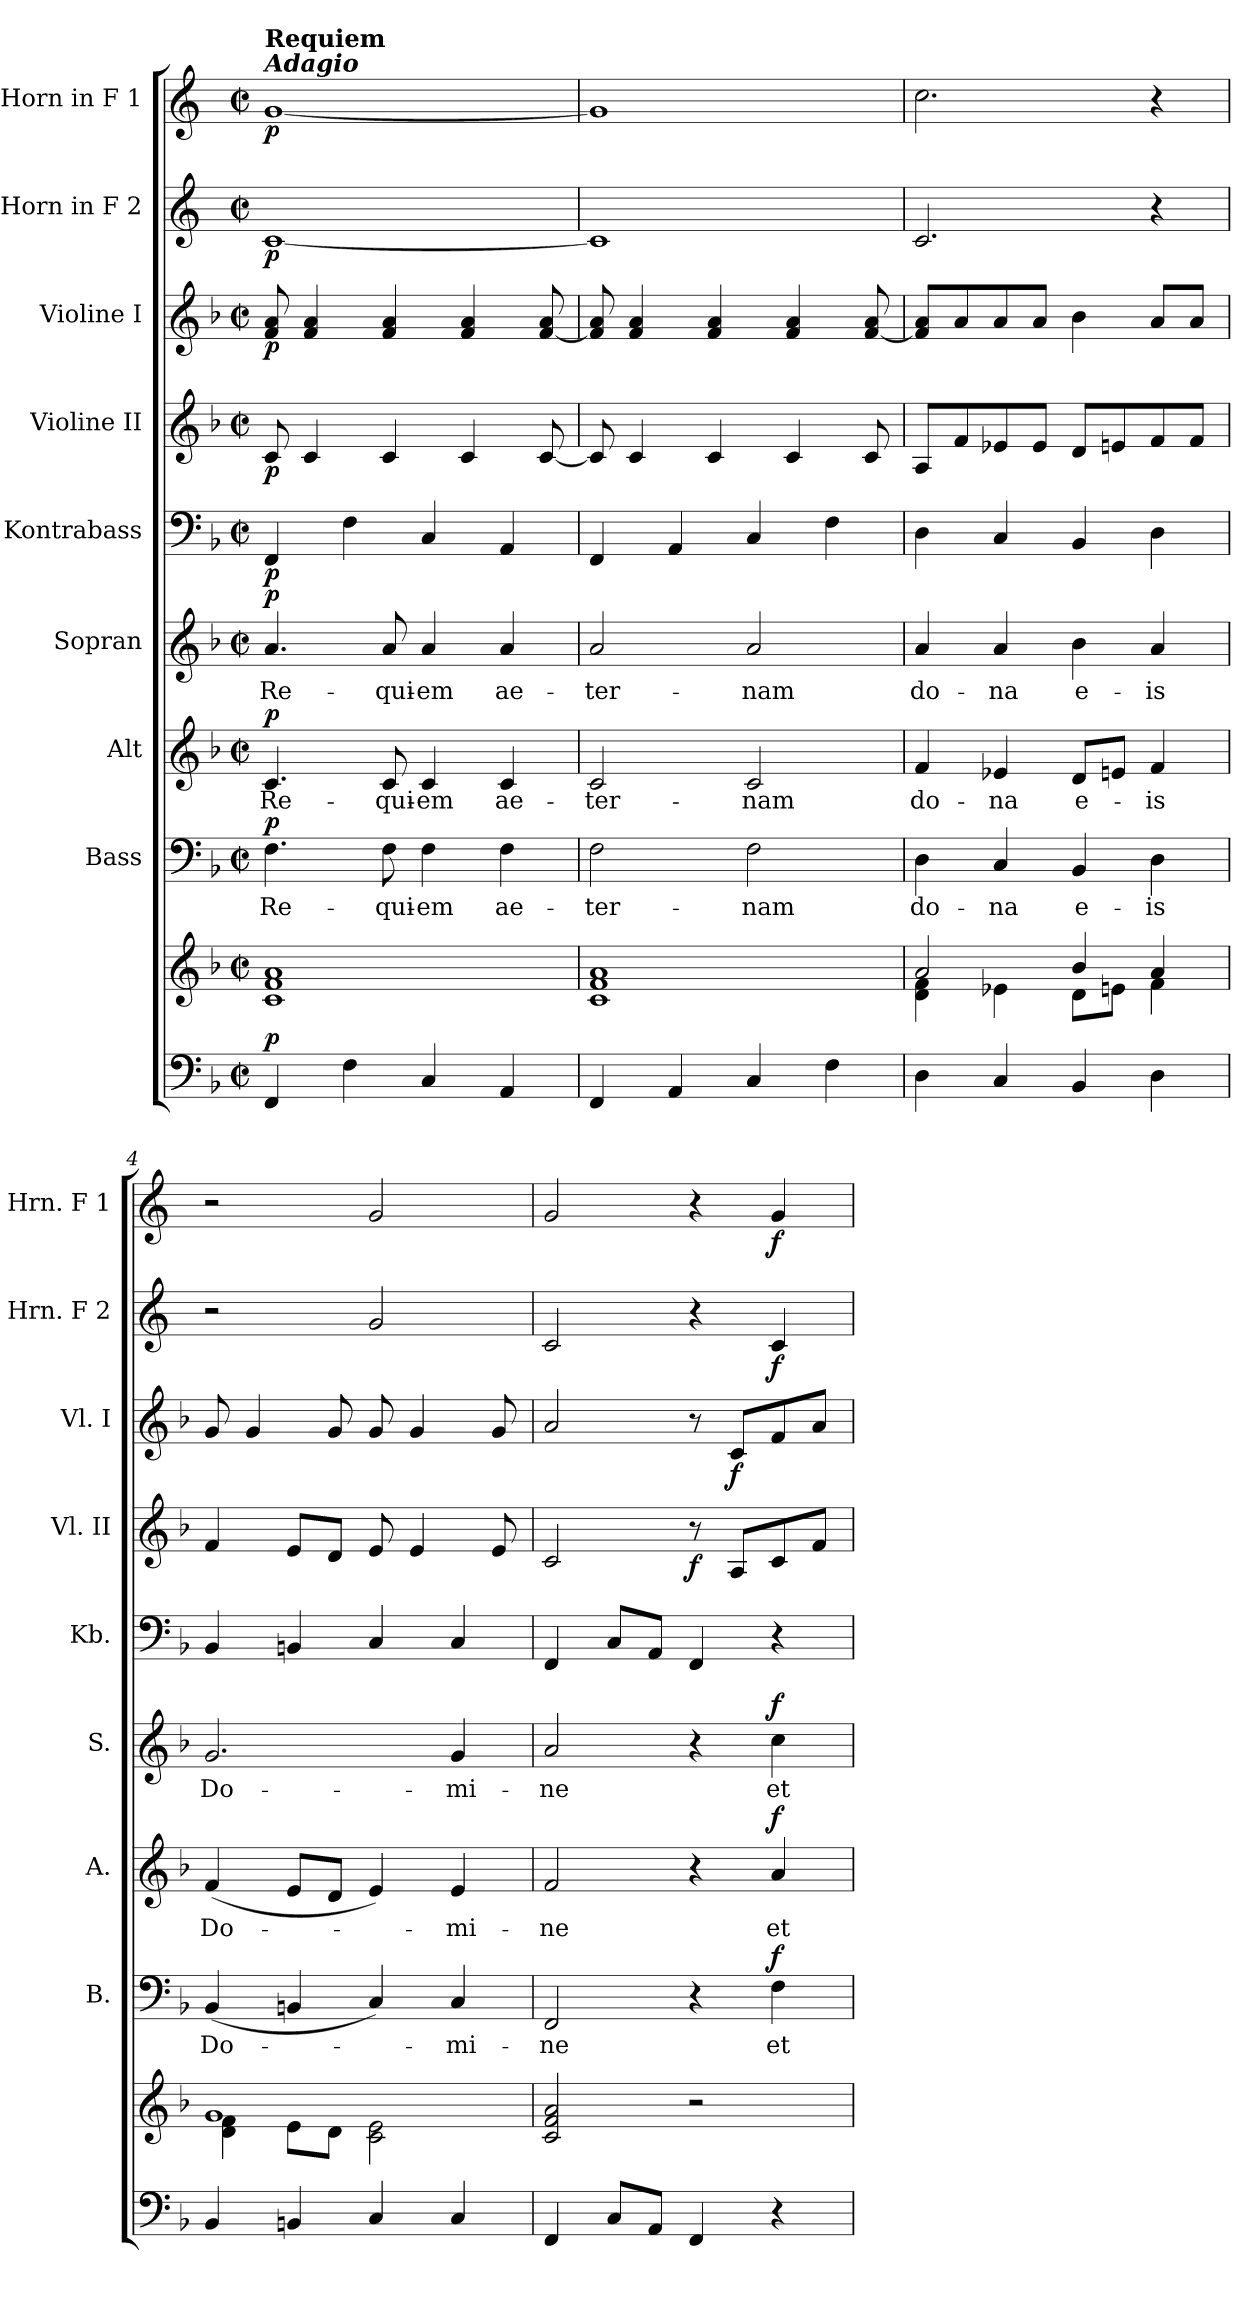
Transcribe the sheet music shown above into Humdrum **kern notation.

**kern	**kern	**dynam	**kern	**text	**dynam	**kern	**text	**dynam	**kern	**text	**dynam	**kern	**dynam	**kern	**dynam	**kern	**dynam	**kern	**dynam	**kern	**dynam
*part9	*part9	*part9	*part8	*part8	*part8	*part7	*part7	*part7	*part6	*part6	*part6	*part5	*part5	*part4	*part4	*part3	*part3	*part2	*part2	*part1	*part1
*staff10	*staff9	*staff9/10	*staff8	*staff8	*staff8	*staff7	*staff7	*staff7	*staff6	*staff6	*staff6	*staff5	*staff5	*staff4	*staff4	*staff3	*staff3	*staff2	*staff2	*staff1	*staff1
*	*	*	*I"Bass	*	*	*I"Alt	*	*	*I"Sopran	*	*	*I"Kontrabass	*	*I"Violine II	*	*I"Violine I	*	*I"Horn in F 2	*	*I"Horn in F 1	*
*	*	*	*I'B.	*	*	*I'A.	*	*	*I'S.	*	*	*I'Kb.	*	*I'Vl. II	*	*I'Vl. I	*	*I'Hrn. F 2	*	*I'Hrn. F 1	*
*clefF4	*clefG2	*	*clefF4	*	*	*clefG2	*	*	*clefG2	*	*	*clefF4	*	*clefG2	*	*clefG2	*	*clefG2	*	*clefG2	*
*	*	*	*	*	*	*	*	*	*	*	*	*ITrd7c12	*	*	*	*	*	*ITrd4c7	*	*ITrd4c7	*
*k[b-]	*k[b-]	*	*k[b-]	*	*	*k[b-]	*	*	*k[b-]	*	*	*k[b-]	*	*k[b-]	*	*k[b-]	*	*k[b-]	*	*k[b-]	*
*F:	*F:	*	*F:	*	*	*F:	*	*	*F:	*	*	*F:	*	*F:	*	*F:	*	*F:	*	*F:	*
*M2/2	*M2/2	*	*M2/2	*	*	*M2/2	*	*	*M2/2	*	*	*M2/2	*	*M2/2	*	*M2/2	*	*M2/2	*	*M2/2	*
*met(c|)	*met(c|)	*	*met(c|)	*	*	*met(c|)	*	*	*met(c|)	*	*	*met(c|)	*	*met(c|)	*	*met(c|)	*	*met(c|)	*	*met(c|)	*
=1	=1	=1	=1	=1	=1	=1	=1	=1	=1	=1	=1	=1	=1	=1	=1	=1	=1	=1	=1	=1	=1
!	!	!	!	!	!	!	!	!	!	!	!	!	!	!	!	!	!	!	!	!LO:TX:a:Bi:t=Adagio	!
!	!	!	!	!	!	!	!	!	!	!	!	!	!	!	!	!	!	!	!	!LO:TX:a:B:t=Requiem	!
!	!	!LO:DY:a=2	!	!LO:LY:b	!LO:DY:a	!	!LO:LY:b	!LO:DY:a	!	!LO:LY:b	!LO:DY:a	!	!LO:DY:b	!	!LO:DY:b	!	!LO:DY:b	!	!LO:DY:b	!	!LO:DY:b
4FF/	1c 1f 1a	p	4.F\	Re-	p	4.c/	Re-	p	4.a/	Re-	p	4FFF/	p	8c/	p	8f/ 8a/	p	[1F	p	[1c	p
.	.	.	.	.	.	.	.	.	.	.	.	.	.	4c/	.	4f/ 4a/	.	.	.	.	.
4F\	.	.	.	.	.	.	.	.	.	.	.	4FF\	.	.	.	.	.	.	.	.	.
!	!	!	!	!LO:LY:b	!	!	!LO:LY:b	!	!	!LO:LY:b	!	!	!	!	!	!	!	!	!	!	!
.	.	.	8F\	-qui-	.	8c/	-qui-	.	8a/	-qui-	.	.	.	4c/	.	4f/ 4a/	.	.	.	.	.
!	!	!	!	!LO:LY:b	!	!	!LO:LY:b	!	!	!LO:LY:b	!	!	!	!	!	!	!	!	!	!	!
4C/	.	.	4F\	-em	.	4c/	-em	.	4a/	-em	.	4CC/	.	.	.	.	.	.	.	.	.
.	.	.	.	.	.	.	.	.	.	.	.	.	.	4c/	.	4f/ 4a/	.	.	.	.	.
!	!	!	!	!LO:LY:b	!	!	!LO:LY:b	!	!	!LO:LY:b	!	!	!	!	!	!	!	!	!	!	!
4AA/	.	.	4F\	ae-	.	4c/	ae-	.	4a/	ae-	.	4AAA/	.	.	.	.	.	.	.	.	.
.	.	.	.	.	.	.	.	.	.	.	.	.	.	[8c/	.	[8f/ 8a/	.	.	.	.	.
=2	=2	=2	=2	=2	=2	=2	=2	=2	=2	=2	=2	=2	=2	=2	=2	=2	=2	=2	=2	=2	=2
!	!	!	!	!LO:LY:b	!	!	!LO:LY:b	!	!	!LO:LY:b	!	!	!	!	!	!	!	!	!	!	!
4FF/	1c 1f 1a	.	2F\	-ter-	.	2c/	-ter-	.	2a/	-ter-	.	4FFF/	.	8c/]	.	8f/] 8a/	.	1F]	.	1c]	.
.	.	.	.	.	.	.	.	.	.	.	.	.	.	4c/	.	4f/ 4a/	.	.	.	.	.
4AA/	.	.	.	.	.	.	.	.	.	.	.	4AAA/	.	.	.	.	.	.	.	.	.
.	.	.	.	.	.	.	.	.	.	.	.	.	.	4c/	.	4f/ 4a/	.	.	.	.	.
!	!	!	!	!LO:LY:b	!	!	!LO:LY:b	!	!	!LO:LY:b	!	!	!	!	!	!	!	!	!	!	!
4C/	.	.	2F\	-nam	.	2c/	-nam	.	2a/	-nam	.	4CC/	.	.	.	.	.	.	.	.	.
.	.	.	.	.	.	.	.	.	.	.	.	.	.	4c/	.	4f/ 4a/	.	.	.	.	.
4F\	.	.	.	.	.	.	.	.	.	.	.	4FF\	.	.	.	.	.	.	.	.	.
.	.	.	.	.	.	.	.	.	.	.	.	.	.	8c/	.	[8f/ 8a/	.	.	.	.	.
=3	=3	=3	=3	=3	=3	=3	=3	=3	=3	=3	=3	=3	=3	=3	=3	=3	=3	=3	=3	=3	=3
*	*^	*	*	*	*	*	*	*	*	*	*	*	*	*	*	*	*	*	*	*	*
!	!	!	!	!	!LO:LY:b	!	!	!LO:LY:b	!	!	!LO:LY:b	!	!	!	!	!	!	!	!	!	!	!
4D\	2a/	4d\ 4f\	.	4D\	do-	.	4f/	do-	.	4a/	do-	.	4DD\	.	8A/L	.	8f/] 8a/L	.	2.F/	.	2.f\	.
.	.	.	.	.	.	.	.	.	.	.	.	.	.	.	8f/	.	8a/	.	.	.	.	.
!	!	!	!	!	!LO:LY:b	!	!	!LO:LY:b	!	!	!LO:LY:b	!	!	!	!	!	!	!	!	!	!	!
4C/	.	4e-X\	.	4C/	-na	.	4e-X/	-na	.	4a/	-na	.	4CC/	.	8e-X/	.	8a/	.	.	.	.	.
.	.	.	.	.	.	.	.	.	.	.	.	.	.	.	8e-/J	.	8a/J	.	.	.	.	.
!	!	!	!	!	!LO:LY:b	!	!	!LO:LY:b	!	!	!LO:LY:b	!	!	!	!	!	!	!	!	!	!	!
4BB-/	4b-/	8d\L	.	4BB-/	e-	.	8d/L	e-	.	4b-\	e-	.	4BBB-/	.	8d/L	.	4b-\	.	.	.	.	.
.	.	8en\J	.	.	.	.	8en/J	.	.	.	.	.	.	.	8en/	.	.	.	.	.	.	.
!	!	!	!	!	!LO:LY:b	!	!	!LO:LY:b	!	!	!LO:LY:b	!	!	!	!	!	!	!	!	!	!	!
4D\	4a/	4f\	.	4D\	-is	.	4f/	-is	.	4a/	-is	.	4DD\	.	8f/	.	8a/L	.	4r	.	4r	.
.	.	.	.	.	.	.	.	.	.	.	.	.	.	.	8f/J	.	8a/J	.	.	.	.	.
!!LO:PB:g=z
=4	=4	=4	=4	=4	=4	=4	=4	=4	=4	=4	=4	=4	=4	=4	=4	=4	=4	=4	=4	=4	=4	=4
!	!	!	!	!	!LO:LY:b	!	!	!LO:LY:b	!	!	!LO:LY:b	!	!	!	!	!	!	!	!	!	!	!
4BB-/	1g	4d\ 4f\	.	(<4BB-/	Do-	.	(<4f/	Do-	.	2.g/	Do-	.	4BBB-/	.	4f/	.	8g/	.	2r	.	2r	.
.	.	.	.	.	.	.	.	.	.	.	.	.	.	.	.	.	4g/	.	.	.	.	.
4BBn/	.	8e\L	.	4BBn/	.	.	8e/L	.	.	.	.	.	4BBBn/	.	8e/L	.	.	.	.	.	.	.
.	.	8d\J	.	.	.	.	8d/J	.	.	.	.	.	.	.	8d/J	.	8g/	.	.	.	.	.
4C/	.	2c\ 2e\	.	4C/)	.	.	4e/)	.	.	.	.	.	4CC/	.	8e/	.	8g/	.	2c/	.	2c/	.
.	.	.	.	.	.	.	.	.	.	.	.	.	.	.	4e/	.	4g/	.	.	.	.	.
!	!	!	!	!	!LO:LY:b	!	!	!LO:LY:b	!	!	!LO:LY:b	!	!	!	!	!	!	!	!	!	!	!
4C/	.	.	.	4C/	-mi-	.	4e/	-mi-	.	4g/	-mi-	.	4CC/	.	.	.	.	.	.	.	.	.
.	.	.	.	.	.	.	.	.	.	.	.	.	.	.	8e/	.	8g/	.	.	.	.	.
*	*v	*v	*	*	*	*	*	*	*	*	*	*	*	*	*	*	*	*	*	*	*	*
=5	=5	=5	=5	=5	=5	=5	=5	=5	=5	=5	=5	=5	=5	=5	=5	=5	=5	=5	=5	=5	=5
!	!	!	!	!LO:LY:b	!	!	!LO:LY:b	!	!	!LO:LY:b	!	!	!	!	!	!	!	!	!	!	!
4FF/	2c/ 2f/ 2a/	.	2FF/	-ne	.	2f/	-ne	.	2a/	-ne	.	4FFF/	.	2c/	.	2a/	.	2F/	.	2c/	.
8C/L	.	.	.	.	.	.	.	.	.	.	.	8CC/L	.	.	.	.	.	.	.	.	.
8AA/J	.	.	.	.	.	.	.	.	.	.	.	8AAA/J	.	.	.	.	.	.	.	.	.
!	!	!	!	!	!	!	!	!	!	!	!	!	!	!	!LO:DY:b	!	!	!	!	!	!
4FF/	2r	.	4r	.	.	4r	.	.	4r	.	.	4FFF/	.	8r	f	8r	.	4r	.	4r	.
!	!	!	!	!	!	!	!	!	!	!	!	!	!	!	!	!	!LO:DY:b	!	!	!	!
.	.	.	.	.	.	.	.	.	.	.	.	.	.	8A/L	.	8c/L	f	.	.	.	.
!	!	!	!	!LO:LY:b	!LO:DY:a	!	!LO:LY:b	!LO:DY:a	!	!LO:LY:b	!LO:DY:a	!	!	!	!	!	!	!	!LO:DY:b	!	!LO:DY:b
4r	.	.	4F\	et	f	4a/	et	f	4cc\	et	f	4r	.	8c/	.	8f/	.	4F/	f	4c/	f
.	.	.	.	.	.	.	.	.	.	.	.	.	.	8f/J	.	8a/J	.	.	.	.	.
=	=	=	=	=	=	=	=	=	=	=	=	=	=	=	=	=	=	=	=	=	=
*-	*-	*-	*-	*-	*-	*-	*-	*-	*-	*-	*-	*-	*-	*-	*-	*-	*-	*-	*-	*-	*-
